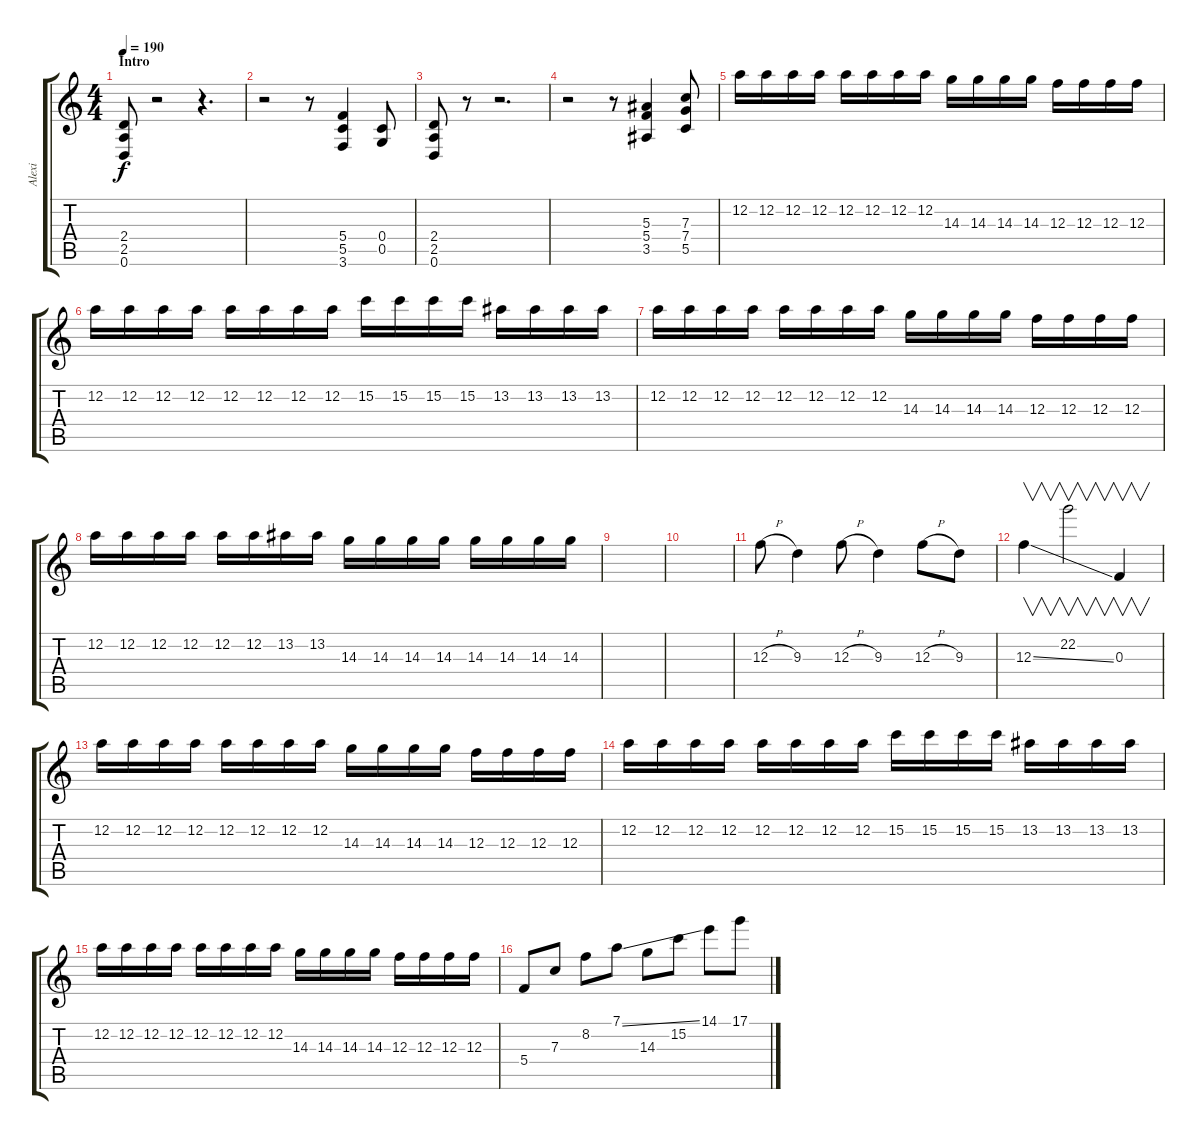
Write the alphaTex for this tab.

\track ("Alexi" "Alexi") {instrument distortionguitar}
\staff {score tabs}
\tuning (D4 A3 F3 C3 G2 D2) {hide}
\ts (4 4)
\section ("" "Intro")
\tempo 190
\clef g2
\ks c
(2.4 2.5 0.6).8{dy f instrument distortionguitar} r.2 r.4{d} |
r.2 r.8 (5.4 5.5 3.6).4 (0.4 0.5).8 |
(2.4 2.5 0.6).8 r.8 r.2{d} |
r.2 r.8 (5.3 5.4 3.5).4 (7.3 7.4 5.5).8 |
12.2.16 12.2.16 12.2.16 12.2.16 12.2.16 12.2.16 12.2.16 12.2.16 14.3.16 14.3.16 14.3.16 14.3.16 12.3.16 12.3.16 12.3.16 12.3.16 |
12.2.16 12.2.16 12.2.16 12.2.16 12.2.16 12.2.16 12.2.16 12.2.16 15.2.16 15.2.16 15.2.16 15.2.16 13.2.16 13.2.16 13.2.16 13.2.16 |
12.2.16 12.2.16 12.2.16 12.2.16 12.2.16 12.2.16 12.2.16 12.2.16 14.3.16 14.3.16 14.3.16 14.3.16 12.3.16 12.3.16 12.3.16 12.3.16 |
12.2.16 12.2.16 12.2.16 12.2.16 12.2.16 12.2.16 13.2.16 13.2.16 14.3.16 14.3.16 14.3.16 14.3.16 14.3.16 14.3.16 14.3.16 14.3.16 |
|
|
12.3{h}.8 9.3.4 12.3{h}.8 9.3.4 12.3{h}.8 9.3.8 |
12.3{ss}.4{v} 22.2.2{v} 0.3.4{v} |
12.2.16 12.2.16 12.2.16 12.2.16 12.2.16 12.2.16 12.2.16 12.2.16 14.3.16 14.3.16 14.3.16 14.3.16 12.3.16 12.3.16 12.3.16 12.3.16 |
12.2.16 12.2.16 12.2.16 12.2.16 12.2.16 12.2.16 12.2.16 12.2.16 15.2.16 15.2.16 15.2.16 15.2.16 13.2.16 13.2.16 13.2.16 13.2.16 |
12.2.16 12.2.16 12.2.16 12.2.16 12.2.16 12.2.16 12.2.16 12.2.16 14.3.16 14.3.16 14.3.16 14.3.16 12.3.16 12.3.16 12.3.16 12.3.16 |
5.4.8 7.3.8 8.2.8 7.1{ss}.8 14.3.8 15.2.8 14.1.8 17.1.8
